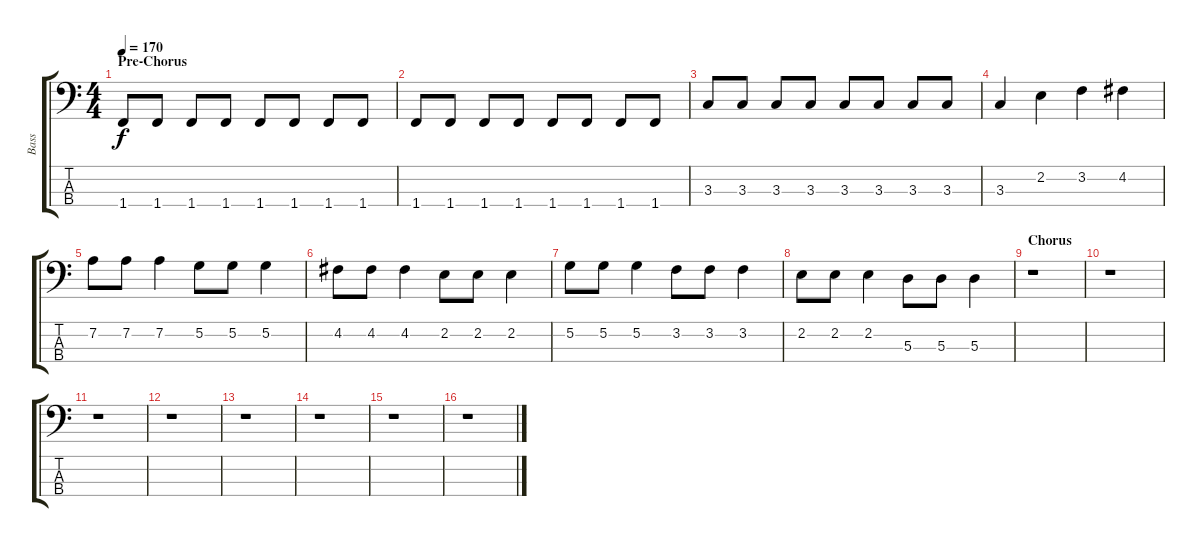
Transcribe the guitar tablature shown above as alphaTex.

\track ("Bass" "Bass") {instrument electricbasspick}
\staff {score tabs}
\tuning (G2 D2 A1 E1) {hide}
\ts (4 4)
\section ("" "Pre-Chorus")
\tempo 170
\clef f4
\ks c
1.4.8{dy f} 1.4.8 1.4.8 1.4.8 1.4.8 1.4.8 1.4.8 1.4.8 |
1.4.8 1.4.8 1.4.8 1.4.8 1.4.8 1.4.8 1.4.8 1.4.8 |
3.3.8 3.3.8 3.3.8 3.3.8 3.3.8 3.3.8 3.3.8 3.3.8 |
3.3.4 2.2.4 3.2.4 4.2.4 |
7.2.8 7.2.8 7.2.4 5.2.8 5.2.8 5.2.4 |
4.2.8 4.2.8 4.2.4 2.2.8 2.2.8 2.2.4 |
5.2.8 5.2.8 5.2.4 3.2.8 3.2.8 3.2.4 |
2.2.8 2.2.8 2.2.4 5.3.8 5.3.8 5.3.4 |
\section ("" "Chorus")
r.1 |
r.1 |
r.1 |
r.1 |
r.1 |
r.1 |
r.1 |
r.1
